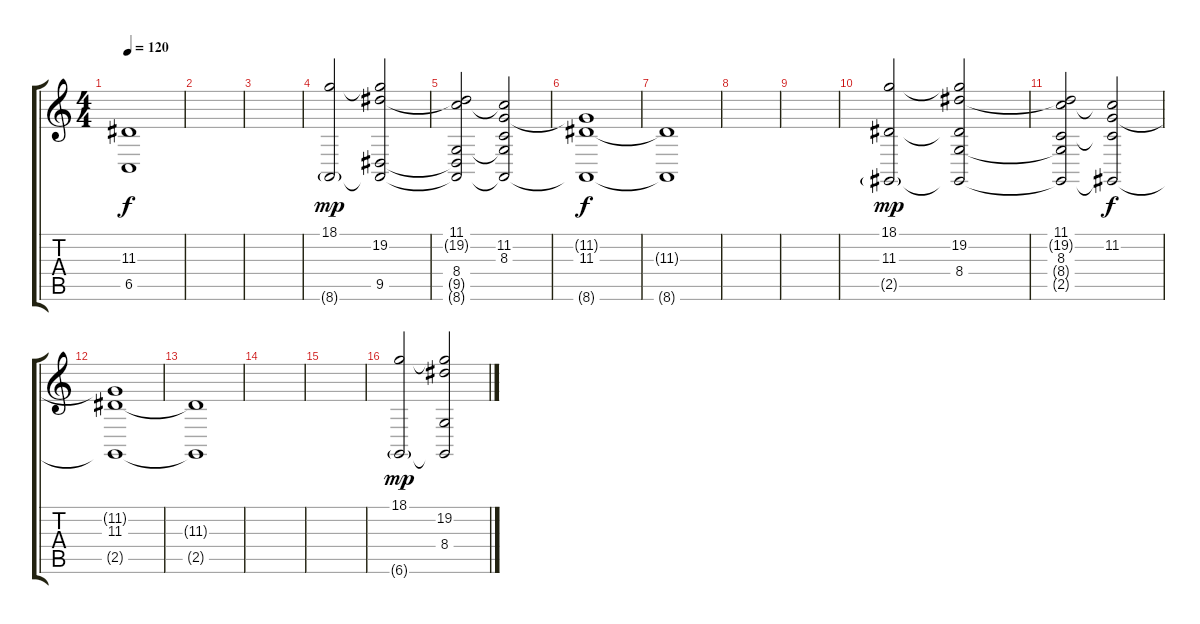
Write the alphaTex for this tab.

\track "" {instrument orchestralharp}
\staff {score tabs}
\tuning (Db4 Ab3 E3 B2 Gb2 Db2) {hide}
\ts (4 4)
\tempo 120
\clef g2
\ks c
(11.3{t} 6.5{t}).1{dy f} |
|
|
(18.1 8.6{g}).2{dy mp} (18.1{t} 19.2 9.5 8.6{t}).2 |
(11.1 19.2{t} 8.4 9.5{t} 8.6{t}).2 (11.1{t} 11.2 8.3 8.4{t} 8.6{t}).2 |
(11.2{t} 11.3 8.6{t}).1{dy f} |
(11.3{t} 8.6{t}).1 |
|
|
(18.1 11.3 2.5{g}).2{dy mp} (18.1{t} 19.2 11.3{t} 8.4 2.5{t}).2 |
(11.1 19.2{t} 8.3 8.4{t} 2.5{t}).2 (11.1{t} 11.2 8.3{t} 2.5{t}).2{dy f} |
(11.2{t} 11.3 2.5{t}).1 |
(11.3{t} 2.5{t}).1 |
|
|
(18.1 6.6{g}).2{dy mp} (18.1{t} 19.2 8.4 6.6{t}).2
